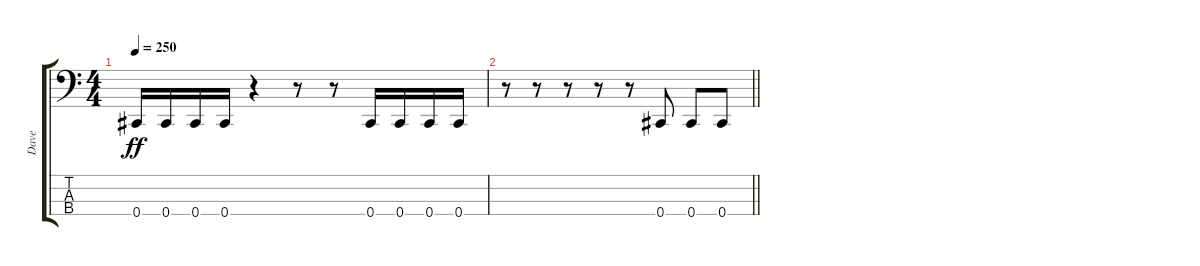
\track ("Dave" "Dave") {instrument electricbassfinger}
\staff {score tabs}
\tuning (E2 B1 Gb1 Db1) {hide}
\ts (4 4)
\tempo 250
\clef f4
\ks c
0.4.16{dy ff} 0.4.16 0.4.16 0.4.16 r.4 r.8 r.8 0.4.16 0.4.16 0.4.16 0.4.16 |
\barLineRight lightlight
r.8 r.8 r.8 r.8 r.8 0.4.8 0.4.8 0.4.8
